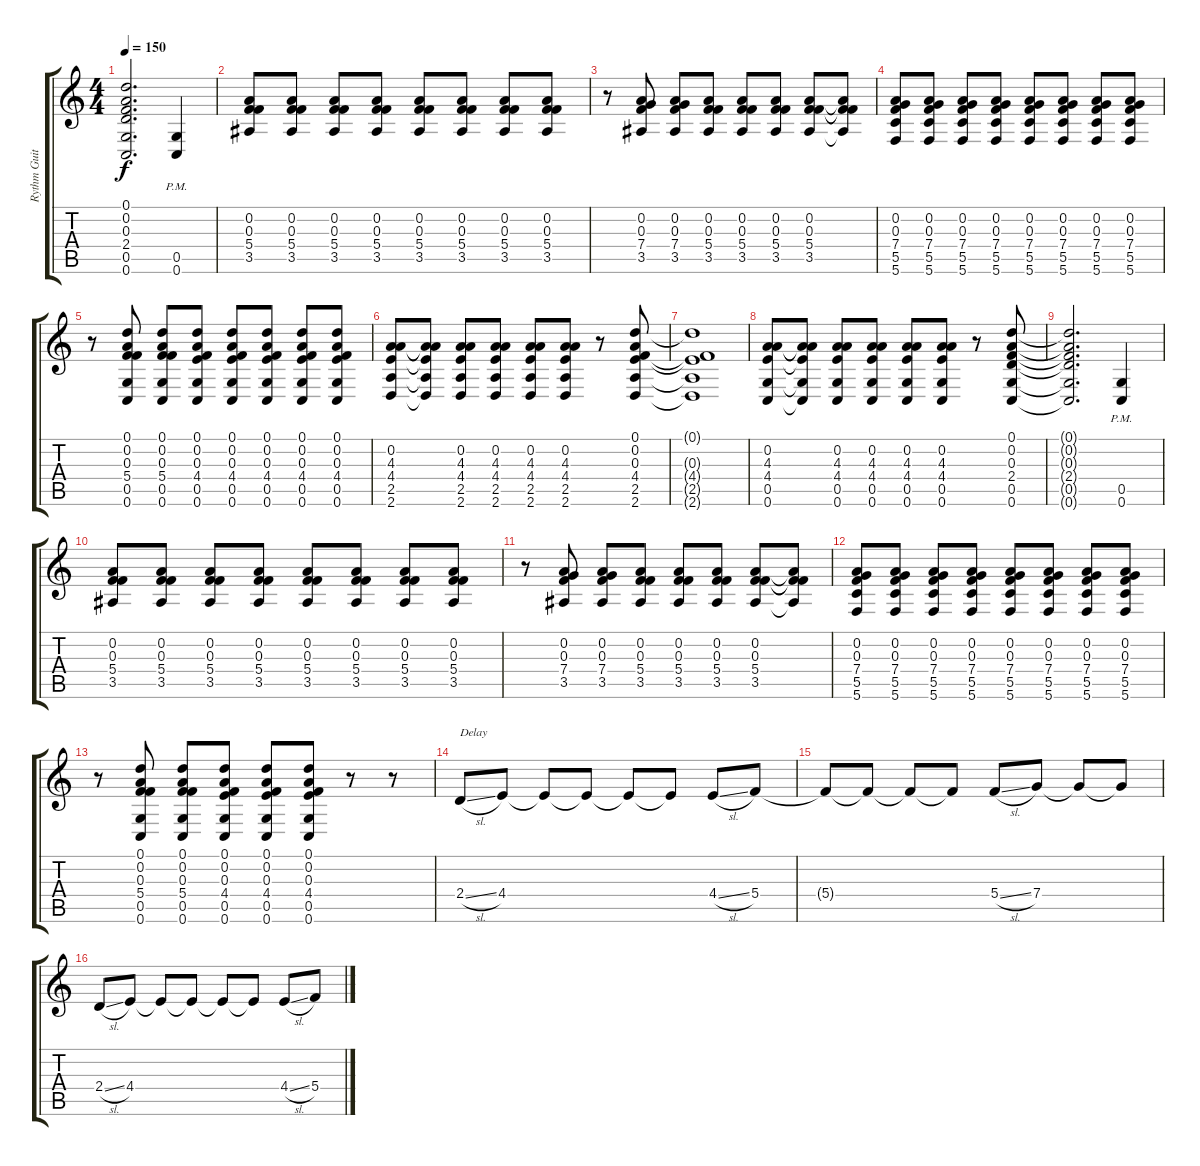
\track ("Rythm Guitar" "Rythm Guit") {instrument overdrivenguitar}
\staff {score tabs}
\tuning (D4 A3 F3 C3 G2 C2) {hide}
\ts (4 4)
\tempo 150
\clef g2
\ks c
(0.1{t} 0.2{t} 0.3{t} 2.4{t} 0.5{t} 0.6{t}).2{d dy f} (0.5{pm} 0.6{pm}).4 |
(0.2 0.3 5.4 3.5).8 (0.2 0.3 5.4 3.5).8 (0.2 0.3 5.4 3.5).8 (0.2 0.3 5.4 3.5).8 (0.2 0.3 5.4 3.5).8 (0.2 0.3 5.4 3.5).8 (0.2 0.3 5.4 3.5).8 (0.2 0.3 5.4 3.5).8 |
r.8 (0.2 0.3 7.4 3.5).8 (0.2 0.3 7.4 3.5).8 (0.2 0.3 5.4 3.5).8 (0.2 0.3 5.4 3.5).8 (0.2 0.3 5.4 3.5).8 (0.2 0.3 5.4 3.5).8 (0.2{t} 0.3{t} 5.4{t} 3.5{t}).8 |
(0.2 0.3 7.4 5.5 5.6).8 (0.2 0.3 7.4 5.5 5.6).8 (0.2 0.3 7.4 5.5 5.6).8 (0.2 0.3 7.4 5.5 5.6).8 (0.2 0.3 7.4 5.5 5.6).8 (0.2 0.3 7.4 5.5 5.6).8 (0.2 0.3 7.4 5.5 5.6).8 (0.2 0.3 7.4 5.5 5.6).8 |
r.8 (0.1 0.2 0.3 5.4 0.5 0.6).8 (0.1 0.2 0.3 5.4 0.5 0.6).8 (0.1 0.2 0.3 4.4 0.5 0.6).8 (0.1 0.2 0.3 4.4 0.5 0.6).8 (0.1 0.2 0.3 4.4 0.5 0.6).8 (0.1 0.2 0.3 4.4 0.5 0.6).8 (0.1 0.2 0.3 4.4 0.5 0.6).8 |
(0.2 4.3 4.4 2.5 2.6).8 (0.2{t} 4.3{t} 4.4{t} 2.5{t} 2.6{t}).8 (0.2 4.3 4.4 2.5 2.6).8 (0.2 4.3 4.4 2.5 2.6).8 (0.2 4.3 4.4 2.5 2.6).8 (0.2 4.3 4.4 2.5 2.6).8 r.8 (0.1 0.2 0.3 4.4 2.5 2.6).8 |
(0.1{t} 0.3{t} 4.4{t} 2.5{t} 2.6{t}).1 |
(0.2 4.3 4.4 0.5 0.6).8 (0.2{t} 4.3{t} 4.4{t} 0.5{t} 0.6{t}).8 (0.2 4.3 4.4 0.5 0.6).8 (0.2 4.3 4.4 0.5 0.6).8 (0.2 4.3 4.4 0.5 0.6).8 (0.2 4.3 4.4 0.5 0.6).8 r.8 (0.1 0.2 0.3 2.4 0.5 0.6).8 |
(0.1{t} 0.2{t} 0.3{t} 2.4{t} 0.5{t} 0.6{t}).2{d} (0.5{pm} 0.6{pm}).4 |
(0.2 0.3 5.4 3.5).8 (0.2 0.3 5.4 3.5).8 (0.2 0.3 5.4 3.5).8 (0.2 0.3 5.4 3.5).8 (0.2 0.3 5.4 3.5).8 (0.2 0.3 5.4 3.5).8 (0.2 0.3 5.4 3.5).8 (0.2 0.3 5.4 3.5).8 |
r.8 (0.2 0.3 7.4 3.5).8 (0.2 0.3 7.4 3.5).8 (0.2 0.3 5.4 3.5).8 (0.2 0.3 5.4 3.5).8 (0.2 0.3 5.4 3.5).8 (0.2 0.3 5.4 3.5).8 (0.2{t} 0.3{t} 5.4{t} 3.5{t}).8 |
(0.2 0.3 7.4 5.5 5.6).8 (0.2 0.3 7.4 5.5 5.6).8 (0.2 0.3 7.4 5.5 5.6).8 (0.2 0.3 7.4 5.5 5.6).8 (0.2 0.3 7.4 5.5 5.6).8 (0.2 0.3 7.4 5.5 5.6).8 (0.2 0.3 7.4 5.5 5.6).8 (0.2 0.3 7.4 5.5 5.6).8 |
r.8 (0.1 0.2 0.3 5.4 0.5 0.6).8 (0.1 0.2 0.3 5.4 0.5 0.6).8 (0.1 0.2 0.3 4.4 0.5 0.6).8 (0.1 0.2 0.3 4.4 0.5 0.6).8 (0.1 0.2 0.3 4.4 0.5 0.6).8 r.8 r.8 |
2.4{sl}.8{txt "Delay"} 4.4.8 4.4{t}.8 4.4{t}.8 4.4{t}.8 4.4{t}.8 4.4{sl}.8 5.4.8 |
5.4{t}.8 5.4{t}.8 5.4{t}.8 5.4{t}.8 5.4{sl}.8 7.4.8 7.4{t}.8 7.4{t}.8 |
2.4{sl}.8 4.4.8 4.4{t}.8 4.4{t}.8 4.4{t}.8 4.4{t}.8 4.4{sl}.8 5.4.8
